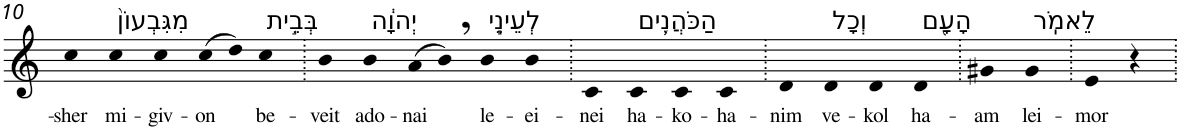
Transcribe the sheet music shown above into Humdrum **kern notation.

**kern	**text
*part1	*part1
*staff1	*staff1
*I"Piano	*
*I'Pno	*
!!LO:PB:g=z
*clefG2	*
*k[]	*
=10	=10
!	!LO:LY:b
4cc	-sher
!LO:TX:a:t=מִגִּבְעוֹן֙	!
!	!LO:LY:b
4cc	mi-
!	!LO:LY:b
4cc	-giv-
!	!LO:LY:b
(>8cc	-on
8dd)	.
!LO:TX:a:t=בְּבֵ֣ית	!
!	!LO:LY:b
4cc	be-
=11.	=11.
!	!LO:LY:b
4b	-veit
!LO:TX:a:t=יְהוָ֔ה	!
!	!LO:LY:b
4b	ado-
!	!LO:LY:b
(>8a	-nai
8b,)	.
!LO:TX:a:t=לְעֵינֵ֧י	!
!	!LO:LY:b
4b	le-
!	!LO:LY:b
4b	-ei-
=12.	=12.
!	!LO:LY:b
4c	-nei
!LO:TX:a:t=הַכֹּהֲנִ֛ים	!
!	!LO:LY:b
4c	ha-
!	!LO:LY:b
4c	-ko-
!	!LO:LY:b
4c	-ha-
=13.	=13.
!	!LO:LY:b
4d	-nim
!LO:TX:a:t=וְכָל	!
!	!LO:LY:b
4d	ve-
!	!LO:LY:b
4d	-kol
!LO:TX:a:t=הָעָ֖ם	!
!	!LO:LY:b
4d	ha-
=14.	=14.
!	!LO:LY:b
4g#X	-am
!LO:TX:a:t=לֵאמֹֽר	!
!	!LO:LY:b
4g#	lei-
=15.	=15.
!	!LO:LY:b
4e	-mor
4r	.
=.	=.
*-	*-
